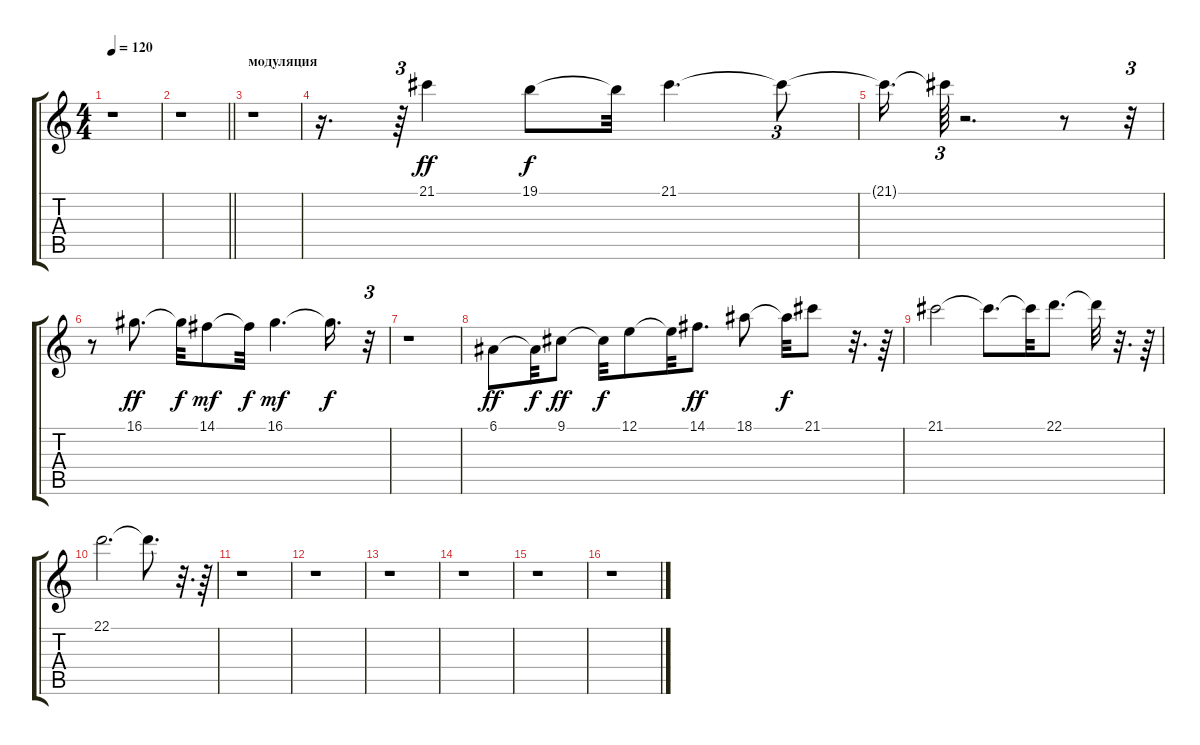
\track "" {instrument viola}
\staff {score tabs}
\tuning (E4 B3 G3 D3 A2 E2) {hide}
\ts (4 4)
\tempo 120
\clef g2
\ks c
r.1{dy f} |
\barLineRight lightlight
r.1 |
\section ("" "модуляция")
r.1 |
r.16{d} r.64{tu (3 2)} 21.1.4{dy ff} 19.1.8{dy f} 19.1{t}.32 21.1.4{d} 21.1{t}.8{tu (3 2)} |
21.1{t}.16{d} 21.1{t}.64{tu (3 2)} r.2{d} r.8 r.32{tu (3 2)} |
r.8 16.1.8{d dy ff} 16.1{t}.32{dy f} 14.1.8{dy mf} 14.1{t}.32{dy f} 16.1.4{d dy mf} 16.1{t}.16{d dy f} r.32{tu (3 2)} |
r.1 |
6.1.8{dy ff} 6.1{t}.32{dy f} 9.1.8{dy ff} 9.1{t}.32{dy f} 12.1.8 12.1{t}.32 14.1.8{d dy ff} 18.1.8 18.1{t}.32{dy f} 21.1.8 r.32{d} r.64 |
21.1.2 21.1{t}.8{d} 21.1{t}.32 22.1.8{d} 22.1{t}.32 r.32{d} r.64 |
22.1.2{d} 22.1{t}.8{d} r.32{d} r.64 |
r.1 |
r.1 |
r.1 |
r.1 |
r.1 |
r.1
